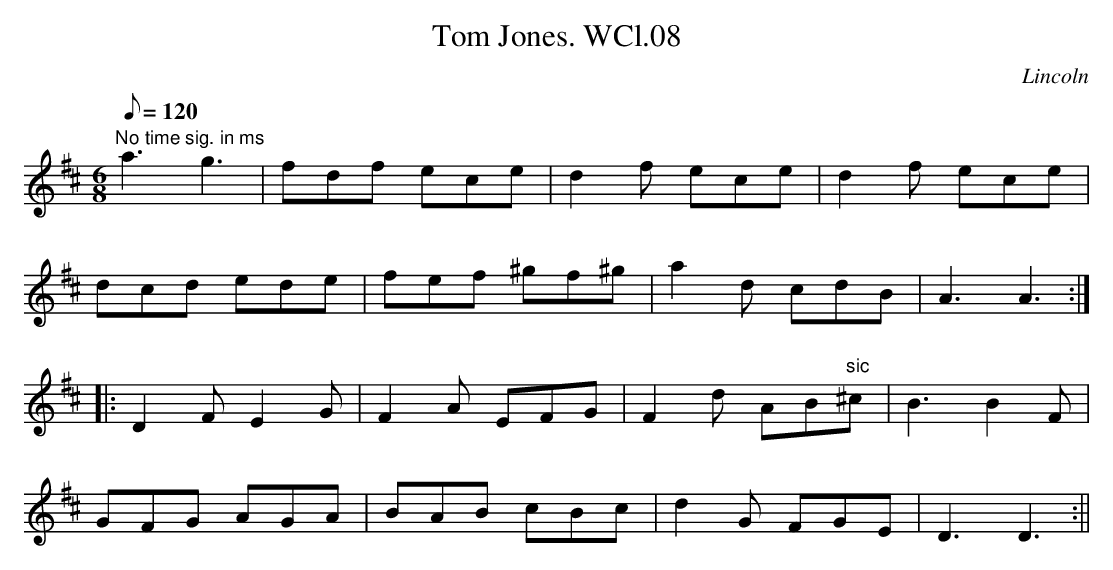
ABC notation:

X:1
T:Tom Jones. WCl.08
M:6/8
L:1/8
Q:120
O:Lincoln
K:D
"No time sig. in ms"a3 g3|fdf ece|d2f ece|d2f ece|!
dcd ede|fef ^gf^g|a2d cdB|A3 A3::!
D2F E2G|F2A EFG|F2d AB"sic"^c|B3 B2F|!
GFG AGA|BAB cBc|d2G FGE|D3 D3:||
